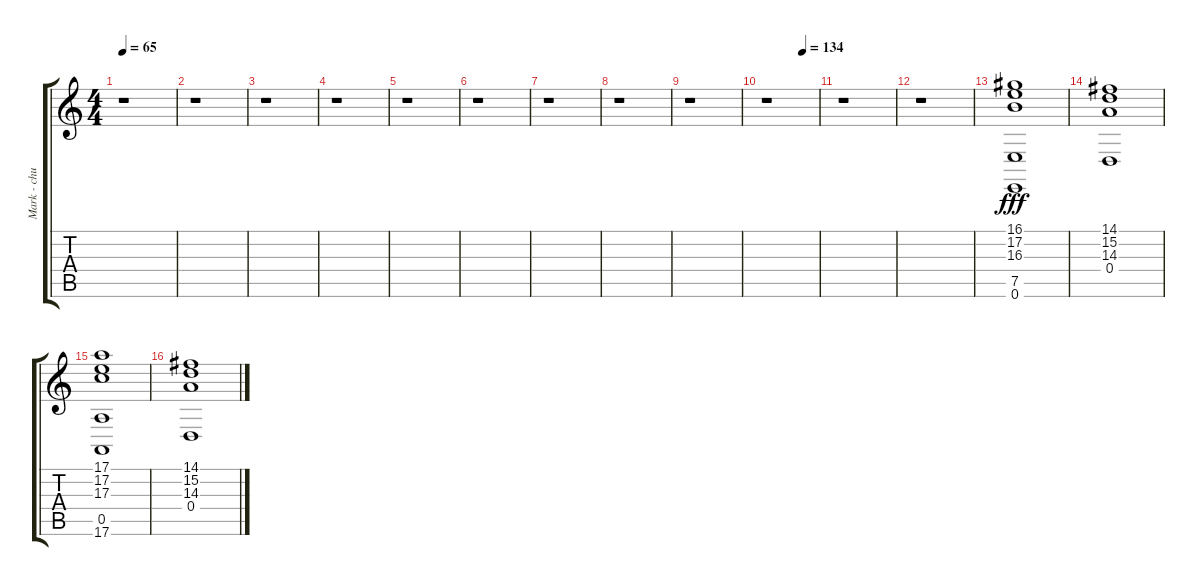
\track ("Mark - churchorgan" "Mark - chu") {instrument churchorgan}
\staff {score tabs}
\tuning (E4 B3 G3 D3 A2 E2) {hide}
\ts (4 4)
\tempo 65
\clef g2
\ks c
r.1{dy fff} |
r.1 |
r.1 |
r.1 |
r.1 |
r.1 |
r.1 |
r.1 |
r.1 |
\tempo (134 0.703125)
r.1 |
r.1 |
r.1 |
(16.1 17.2 16.3 7.5 0.6).1 |
(14.1 15.2 14.3 0.4).1 |
(17.1 17.2 17.3 0.5 17.6).1 |
(14.1 15.2 14.3 0.4).1
